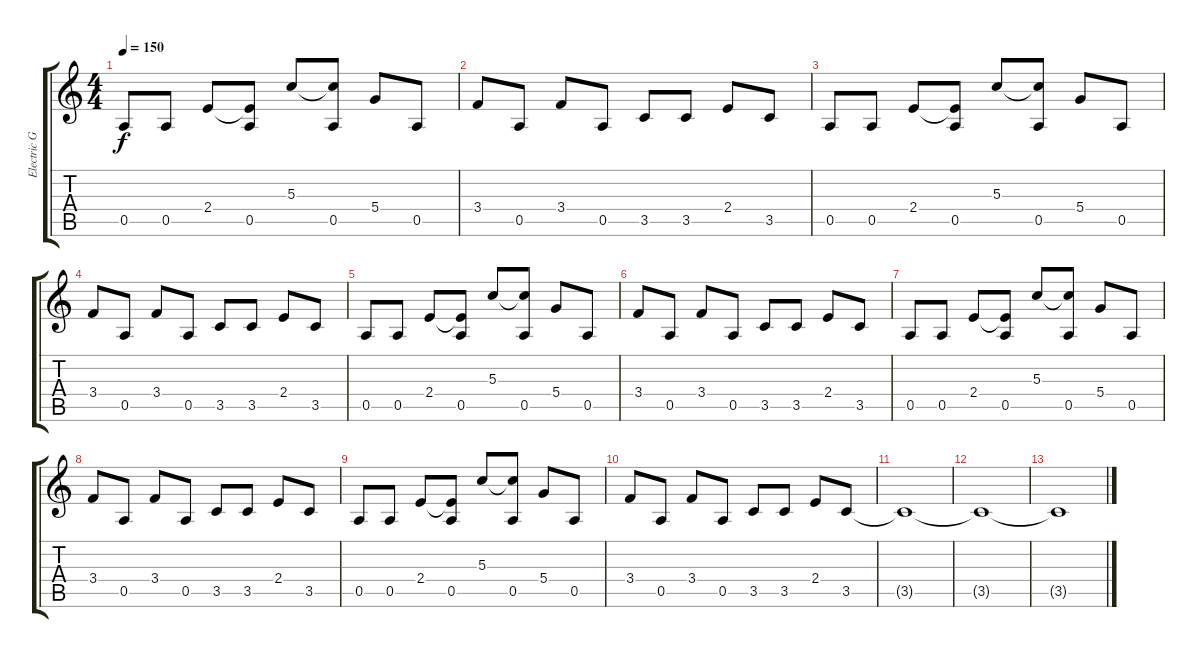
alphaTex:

\track ("Electric Guitar 1" "Electric G") {instrument distortionguitar}
\staff {score tabs}
\tuning (E4 B3 G3 D3 A2 E2) {hide}
\ts (4 4)
\tempo 150
\clef g2
\ks c
0.5.8{dy f} 0.5.8 2.4.8 (2.4{t} 0.5).8 5.3.8 (5.3{t} 0.5).8 5.4.8 0.5.8 |
3.4.8 0.5.8 3.4.8 0.5.8 3.5.8 3.5.8 2.4.8 3.5.8 |
0.5.8 0.5.8 2.4.8 (2.4{t} 0.5).8 5.3.8 (5.3{t} 0.5).8 5.4.8 0.5.8 |
3.4.8 0.5.8 3.4.8 0.5.8 3.5.8 3.5.8 2.4.8 3.5.8 |
0.5.8 0.5.8 2.4.8 (2.4{t} 0.5).8 5.3.8 (5.3{t} 0.5).8 5.4.8 0.5.8 |
3.4.8 0.5.8 3.4.8 0.5.8 3.5.8 3.5.8 2.4.8 3.5.8 |
0.5.8 0.5.8 2.4.8 (2.4{t} 0.5).8 5.3.8 (5.3{t} 0.5).8 5.4.8 0.5.8 |
3.4.8 0.5.8 3.4.8 0.5.8 3.5.8 3.5.8 2.4.8 3.5.8 |
0.5.8 0.5.8 2.4.8 (2.4{t} 0.5).8 5.3.8 (5.3{t} 0.5).8 5.4.8 0.5.8 |
3.4.8 0.5.8 3.4.8 0.5.8 3.5.8 3.5.8 2.4.8 3.5.8 |
3.5{t}.1 |
3.5{t}.1 |
3.5{t}.1
